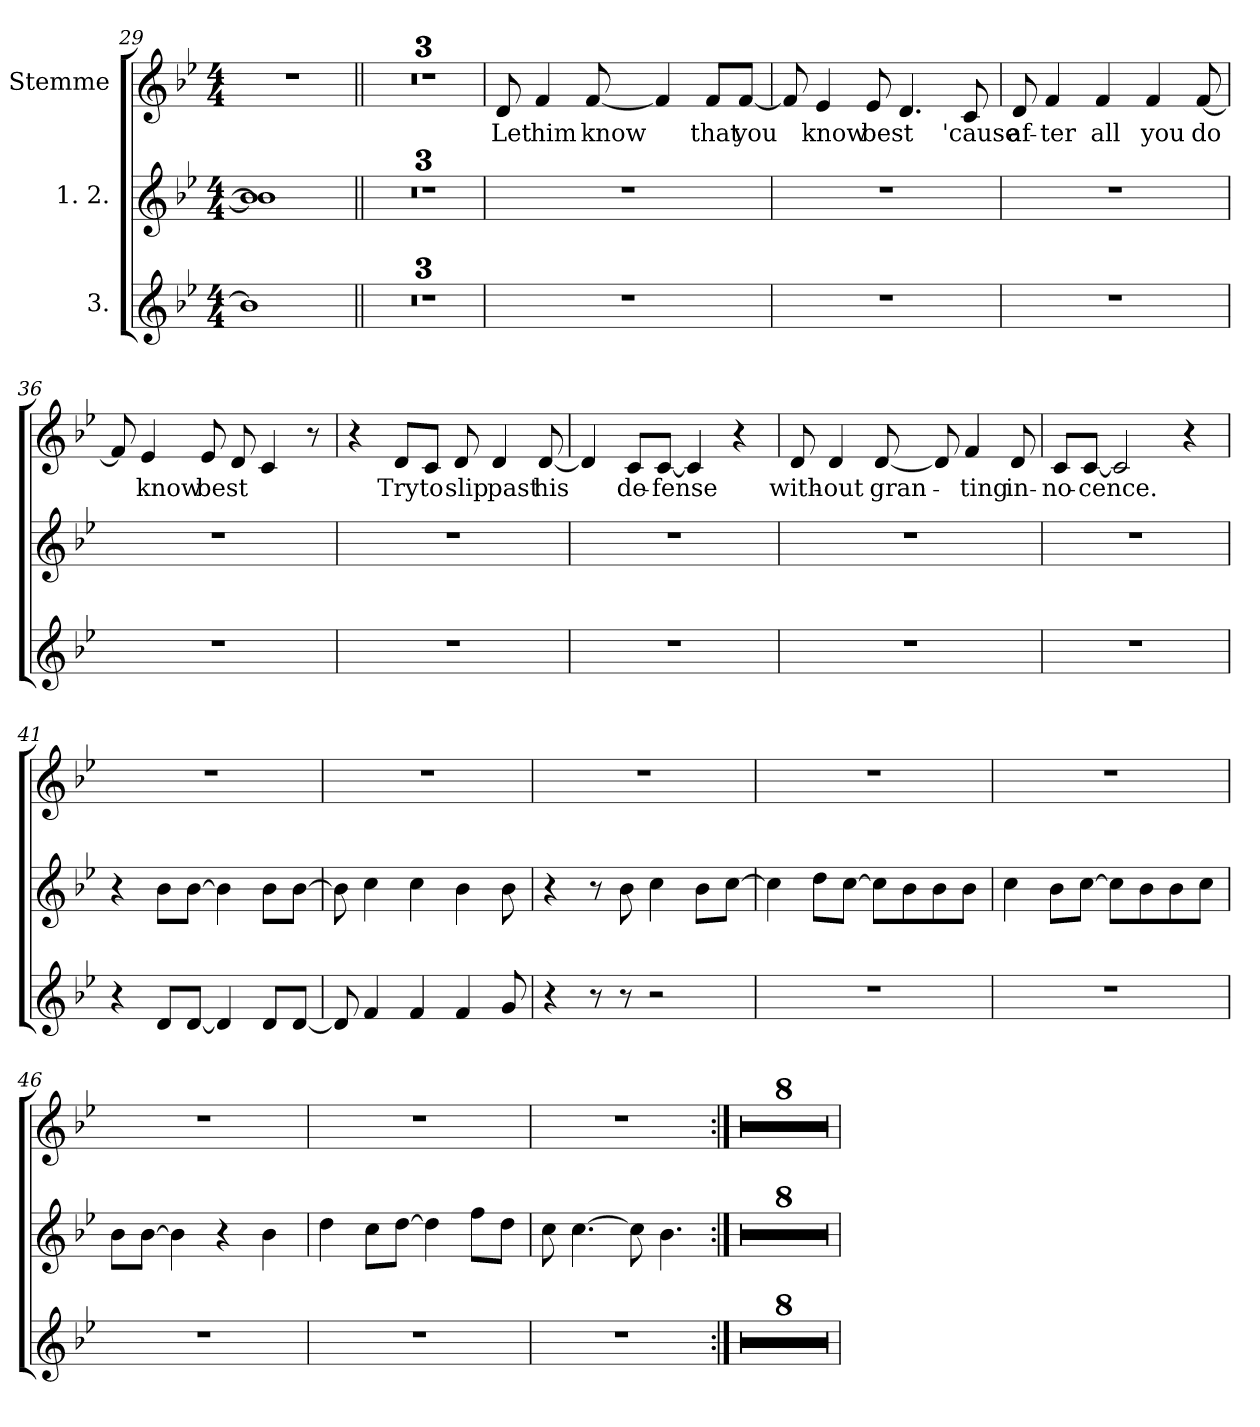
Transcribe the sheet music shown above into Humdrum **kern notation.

**kern	**kern	**kern	**text
*part3	*part2	*part1	*part1
*staff3	*staff2	*staff1	*staff1
*I"3.	*I"1. 2.	*I"Stemme	*
*clefG2	*clefG2	*clefG2	*
*k[b-e-]	*k[b-e-]	*k[b-e-]	*
*M4/4	*M4/4	*M4/4	*
=29	=29	=29	=29
*	*^	*	*
1b-]	1b-]	1b-]	1r	.
*	*v	*v	*	*
!!LO:PB:g=z
=30||	=30||	=30||	=30||
1r	1r	1r	.
=31	=31	=31	=31
1r	1r	1r	.
=32	=32	=32	=32
1r	1r	1r	.
=33	=33	=33	=33
!	!	!	!LO:LY:b
1r	1r	8d/	Let
!	!	!	!LO:LY:b
.	.	4f/	him
!	!	!	!LO:LY:b
.	.	[8f/	know
.	.	4f/]	.
!	!	!	!LO:LY:b
.	.	8f/L	that
!	!	!	!LO:LY:b
.	.	[8f/J	you
=34	=34	=34	=34
1r	1r	8f/]	.
!	!	!	!LO:LY:b
.	.	4e-/	know
!	!	!	!LO:LY:b
.	.	8e-/	best
.	.	4.d/	.
!	!	!	!LO:LY:b
.	.	8c/	'cause
=35	=35	=35	=35
!	!	!	!LO:LY:b
1r	1r	8d/	af-
!	!	!	!LO:LY:b
.	.	4f/	-ter
!	!	!	!LO:LY:b
.	.	4f/	all
!	!	!	!LO:LY:b
.	.	4f/	you
!	!	!	!LO:LY:b
.	.	[8f/	do
!!LO:LB:g=z
=36	=36	=36	=36
1r	1r	8f/]	.
!	!	!	!LO:LY:b
.	.	4e-/	know
!	!	!	!LO:LY:b
.	.	8e-/	best
.	.	8d/	.
.	.	4c/	.
.	.	8r	.
=37	=37	=37	=37
1r	1r	4r	.
!	!	!	!LO:LY:b
.	.	8d/L	Try
!	!	!	!LO:LY:b
.	.	8c/J	to
!	!	!	!LO:LY:b
.	.	8d/	slip
!	!	!	!LO:LY:b
.	.	4d/	past
!	!	!	!LO:LY:b
.	.	[8d/	his
=38	=38	=38	=38
1r	1r	4d/]	.
!	!	!	!LO:LY:b
.	.	8c/L	de-
!	!	!	!LO:LY:b
.	.	[8c/J	-fense
.	.	4c/]	.
.	.	4r	.
=39	=39	=39	=39
!	!	!	!LO:LY:b
1r	1r	8d/	with-
!	!	!	!LO:LY:b
.	.	4d/	-out
!	!	!	!LO:LY:b
.	.	[8d/	gran-
.	.	8d/]	.
!	!	!	!LO:LY:b
.	.	4f/	-ting
!	!	!	!LO:LY:b
.	.	8d/	in-
=40	=40	=40	=40
!	!	!	!LO:LY:b
1r	1r	8c/L	-no-
!	!	!	!LO:LY:b
.	.	[8c/J	-cence.
.	.	2c/]	.
.	.	4r	.
!!LO:LB:g=z
=41	=41	=41	=41
4r	4r	1r	.
8d/L	8b-\L	.	.
[8d/J	[8b-\J	.	.
4d/]	4b-\]	.	.
8d/L	8b-\L	.	.
[8d/J	[8b-\J	.	.
=42	=42	=42	=42
8d/]	8b-\]	1r	.
4f/	4cc\	.	.
4f/	4cc\	.	.
4f/	4b-\	.	.
8g/	8b-\	.	.
=43	=43	=43	=43
4r	4r	1r	.
8r	8r	.	.
8r	8b-\	.	.
2r	4cc\	.	.
.	8b-\L	.	.
.	[8cc\J	.	.
=44	=44	=44	=44
1r	4cc\]	1r	.
.	8dd\L	.	.
.	[8cc\J	.	.
.	8cc\L]	.	.
.	8b-\	.	.
.	8b-\	.	.
.	8b-\J	.	.
=45	=45	=45	=45
1r	4cc\	1r	.
.	8b-\L	.	.
.	[8cc\J	.	.
.	8cc\L]	.	.
.	8b-\	.	.
.	8b-\	.	.
.	8cc\J	.	.
!!LO:LB:g=z
=46	=46	=46	=46
1r	8b-\L	1r	.
.	[8b-\J	.	.
.	4b-\]	.	.
.	4r	.	.
.	4b-\	.	.
=47	=47	=47	=47
1r	4dd\	1r	.
.	8cc\L	.	.
.	[8dd\J	.	.
.	4dd\]	.	.
.	8ff\L	.	.
.	8dd\J	.	.
=48	=48	=48	=48
1r	8cc\	1r	.
.	[4.cc\	.	.
.	8cc\]	.	.
.	4.b-\	.	.
=49:|!	=49:|!	=49:|!	=49:|!
1r	1r	1r	.
=50	=50	=50	=50
1r	1r	1r	.
=51	=51	=51	=51
1r	1r	1r	.
=52	=52	=52	=52
1r	1r	1r	.
!!LO:LB:g=z
=53	=53	=53	=53
1r	1r	1r	.
=54	=54	=54	=54
1r	1r	1r	.
=55	=55	=55	=55
1r	1r	1r	.
=56	=56	=56	=56
1r	1r	1r	.
=	=	=	=
*-	*-	*-	*-
